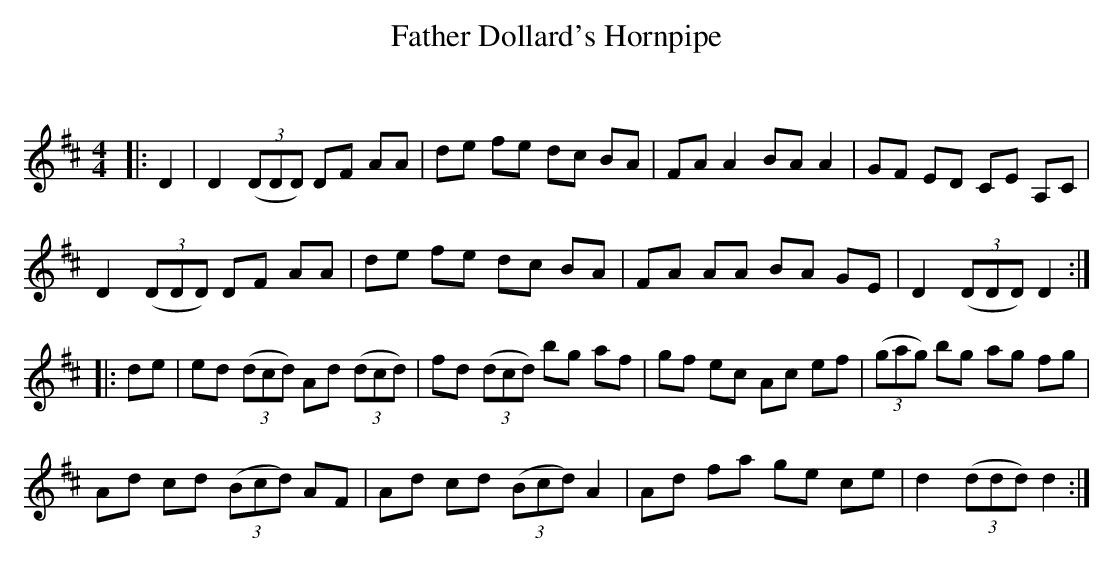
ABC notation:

X:1
T: Father Dollard's Hornpipe
C:
Q: 232
K:D
M:4/4
L:1/8
|:D2|D2 ((3DDD) DF AA|de fe dc BA|FA A2 BA A2|GF ED CE A,C|
D2 ((3DDD) DF AA|de fe dc BA|FA AA BA GE|D2 ((3DDD) D2:|
|:de|ed ((3dcd) Ad ((3dcd)|fd ((3dcd) bg af|gf ec Ac ef|((3gag) bg ag fg|
Ad cd ((3Bcd) AF|Ad cd ((3Bcd) A2|Ad fa ge ce|d2 ((3ddd) d2:|
